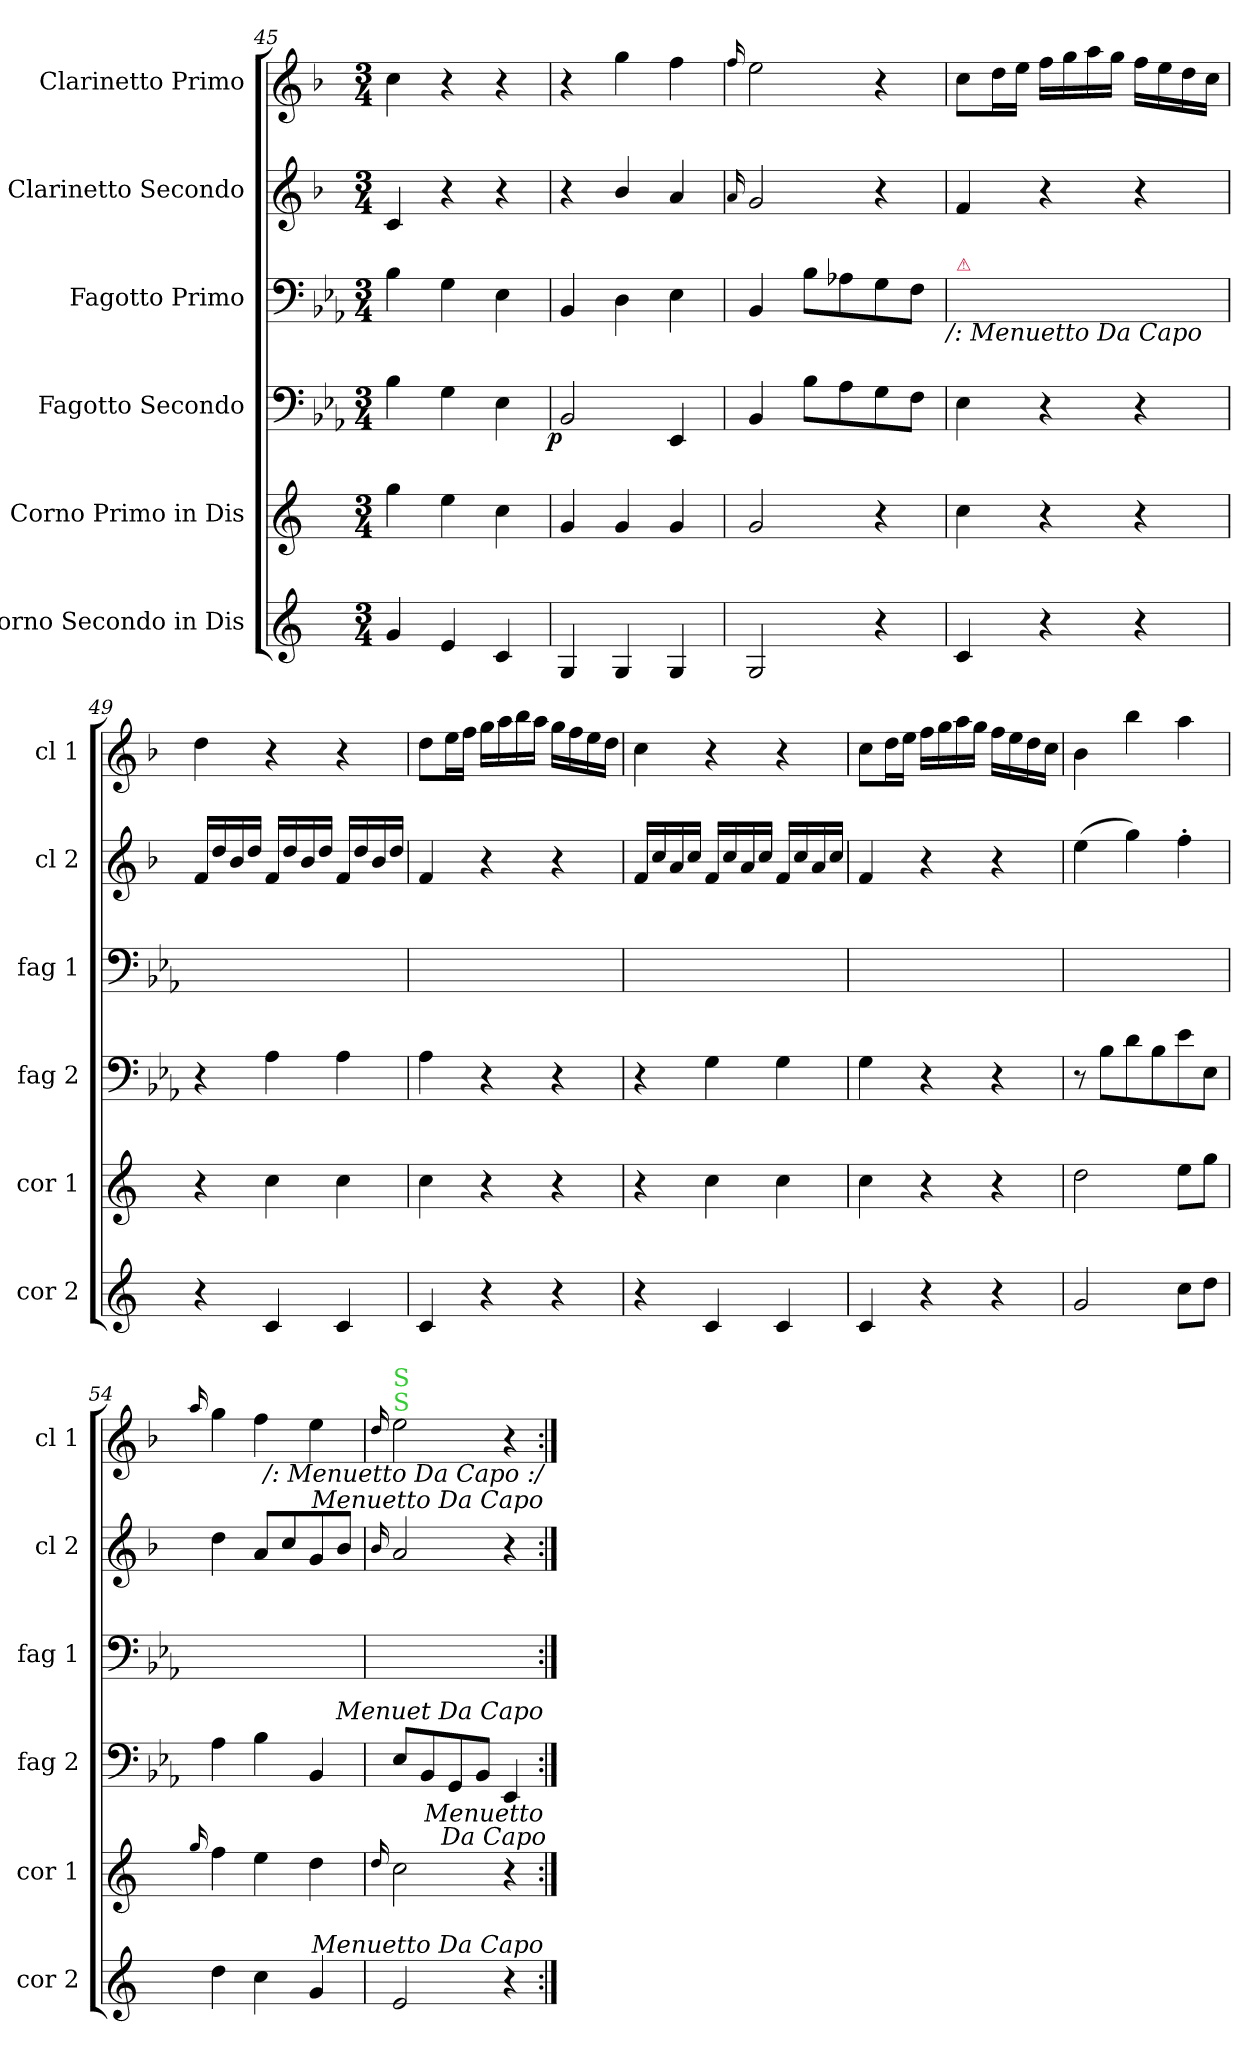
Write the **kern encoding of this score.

**kern	**kern	**dynam	**kern	**dynam	**kern	**kern	**kern
*part6	*part5	*part5	*part4	*part4	*part3	*part2	*part1
*staff6	*staff5	*staff5	*staff4	*staff4	*staff3	*staff2	*staff1
*I"Corno Secondo in Dis	*I"Corno Primo in Dis	*	*I"Fagotto Secondo	*	*I"Fagotto Primo	*I"Clarinetto Secondo	*I"Clarinetto Primo
*I'cor 2	*I'cor 1	*	*I'fag 2	*	*I'fag 1	*I'cl 2	*I'cl 1
*clefG2	*clefG2	*	*clefF4	*	*clefF4	*clefG2	*clefG2
*ITrd5c9	*ITrd5c9	*	*	*	*	*ITrd1c2	*ITrd1c2
*k[b-e-a-]	*k[b-e-a-]	*	*k[b-e-a-]	*	*k[b-e-a-]	*k[b-e-a-]	*k[b-e-a-]
*M3/4	*M3/4	*	*M3/4	*	*M3/4	*M3/4	*M3/4
=45	=45	=45	=45	=45	=45	=45	=45
!	!	!LO:DY:b	!	!LO:DY:b	!	!	!
4B-/	4b-\	for	4B-\	for	4B-\	4B-/	4b-\
4G/	4g\	.	4G\	.	4G\	4r	4r
4E-/	4e-\	.	4E-\	.	4E-\	4r	4r
=46	=46	=46	=46	=46	=46	=46	=46
!	!	!	!	!LO:DY:b:rj	!	!	!
4BB-/	4B-/	.	2BB-/	p	4BB-/	4r	4r
4BB-/	4B-/	.	.	.	4D	4a-/	4ff\
4BB-/	4B-/	.	4EE-/	.	4E-	4g/	4ee-\
=47	=47	=47	=47	=47	=47	=47	=47
.	.	.	.	.	.	16qqg/	16qqee-/
2BB-/	2B-/	.	4BB-/	.	4BB-/	2f/	2dd\
.	.	.	8B-\L	.	8B-\L	.	.
.	.	.	8A-\	.	8A-X\	.	.
4r	4r	.	8G\	.	8G\	4r	4r
.	.	.	8F\J	.	8F\J	.	.
!	!	!	!	!	!LO:TX:b:i:t=/&colon; Menuetto Da Capo	!	!
=48	=48	=48	=48	=48	=48	=48	=48
!	!	!	!	!	!LO:TX:a:color=crimson:t=⚠	!	!
4E-/	4e-\	.	4E-\	.	2.ryy	4e-/	8b-\L
.	.	.	.	.	.	.	16cc\L
.	.	.	.	.	.	.	16dd\JJ
4r	4r	.	4r	.	.	4r	16ee-\LL
.	.	.	.	.	.	.	16ff\
.	.	.	.	.	.	.	16gg\
.	.	.	.	.	.	.	16ff\JJ
4r	4r	.	4r	.	.	4r	16ee-\LL
.	.	.	.	.	.	.	16dd\
.	.	.	.	.	.	.	16cc\
.	.	.	.	.	.	.	16b-\JJ
=49	=49	=49	=49	=49	=49	=49	=49
4r	4r	.	4r	.	2.ryy	16e-/LL	4cc\
.	.	.	.	.	.	16cc/	.
.	.	.	.	.	.	16a-/	.
.	.	.	.	.	.	16cc/JJ	.
4E-/	4e-\	.	4A-\	.	.	16e-/LL	4r
.	.	.	.	.	.	16cc/	.
.	.	.	.	.	.	16a-/	.
.	.	.	.	.	.	16cc/JJ	.
4E-/	4e-\	.	4A-\	.	.	16e-/LL	4r
.	.	.	.	.	.	16cc/	.
.	.	.	.	.	.	16a-/	.
.	.	.	.	.	.	16cc/JJ	.
=50	=50	=50	=50	=50	=50	=50	=50
4E-/	4e-\	.	4A-\	.	2.ryy	4e-/	8cc\L
.	.	.	.	.	.	.	16dd\L
.	.	.	.	.	.	.	16ee-\JJ
4r	4r	.	4r	.	.	4r	16ff\LL
.	.	.	.	.	.	.	16gg\
.	.	.	.	.	.	.	16aa-\
.	.	.	.	.	.	.	16gg\JJ
4r	4r	.	4r	.	.	4r	16ff\LL
.	.	.	.	.	.	.	16ee-\
.	.	.	.	.	.	.	16dd\
.	.	.	.	.	.	.	16cc\JJ
=51	=51	=51	=51	=51	=51	=51	=51
4r	4r	.	4r	.	2.ryy	16e-/LL	4b-\
.	.	.	.	.	.	16b-/	.
.	.	.	.	.	.	16g/	.
.	.	.	.	.	.	16b-/JJ	.
4E-/	4e-\	.	4G\	.	.	16e-/LL	4r
.	.	.	.	.	.	16b-/	.
.	.	.	.	.	.	16g/	.
.	.	.	.	.	.	16b-/JJ	.
4E-/	4e-\	.	4G\	.	.	16e-/LL	4r
.	.	.	.	.	.	16b-/	.
.	.	.	.	.	.	16g/	.
.	.	.	.	.	.	16b-/JJ	.
=52	=52	=52	=52	=52	=52	=52	=52
4E-/	4e-\	.	4G\	.	2.ryy	4e-/	8b-\L
.	.	.	.	.	.	.	16cc\L
.	.	.	.	.	.	.	16dd\JJ
4r	4r	.	4r	.	.	4r	16ee-\LL
.	.	.	.	.	.	.	16ff\
.	.	.	.	.	.	.	16gg\
.	.	.	.	.	.	.	16ff\JJ
4r	4r	.	4r	.	.	4r	16ee-\LL
.	.	.	.	.	.	.	16dd\
.	.	.	.	.	.	.	16cc\
.	.	.	.	.	.	.	16b-\JJ
=53	=53	=53	=53	=53	=53	=53	=53
2B-/	2f\	.	8r	.	2.ryy	(>4dd\	4a-\
.	.	.	8B-\L	.	.	.	.
.	.	.	8d\	.	.	4ff\)	4aa-\
.	.	.	8B-\	.	.	.	.
8e-\L	8g\L	.	8e-\	.	.	4ee-'\	4gg\
8f\J	8b-\J	.	8E-\J	.	.	.	.
=54	=54	=54	=54	=54	=54	=54	=54
.	16qqb-/	.	.	.	.	.	16qqgg/
4f\	4a-\	.	4A-\	.	2.ryy	4cc\	4ff\
4e-\	4g\	.	4B-\	.	.	8g/L	4ee-\
.	.	.	.	.	.	8b-/	.
4B-/	4f\	.	4BB-/	.	.	8f/	4dd\
.	.	.	.	.	.	8a-/J	.
=55	=55	=55	=55	=55	=55	=55	=55
.	16qqf/	.	.	.	.	16qqa-/	16qqcc/
!	!	!	!	!	!	!	!LO:TX:a:color=limegreen:t=S
!	!	!	!	!	!	!	!LO:TX:a:color=limegreen:t=S
2G/	2e-\	.	8E-/L	.	2.ryy	2g/	2dd\
.	.	.	8BB-/	.	.	.	.
.	.	.	8GG/	.	.	.	.
.	.	.	8BB-/J	.	.	.	.
4r	4r	.	4EE-/	.	.	4r	4r
!	!	!	!	!	!	!	!LO:TX:b:i:t=/&colon; Menuetto Da Capo &colon;/
!	!	!	!	!	!	!LO:TX:a:i:t=Menuetto Da Capo	!
!	!	!	!LO:TX:a:i:t=Menuet Da Capo	!	!	!	!
!	!LO:TX:a:i:t=Menuetto\nDa Capo	!	!	!	!	!	!
!LO:TX:a:i:t=Menuetto Da Capo	!	!	!	!	!	!	!
=:|!	=:|!	=:|!	=:|!	=:|!	=:|!	=:|!	=:|!
*-	*-	*-	*-	*-	*-	*-	*-
